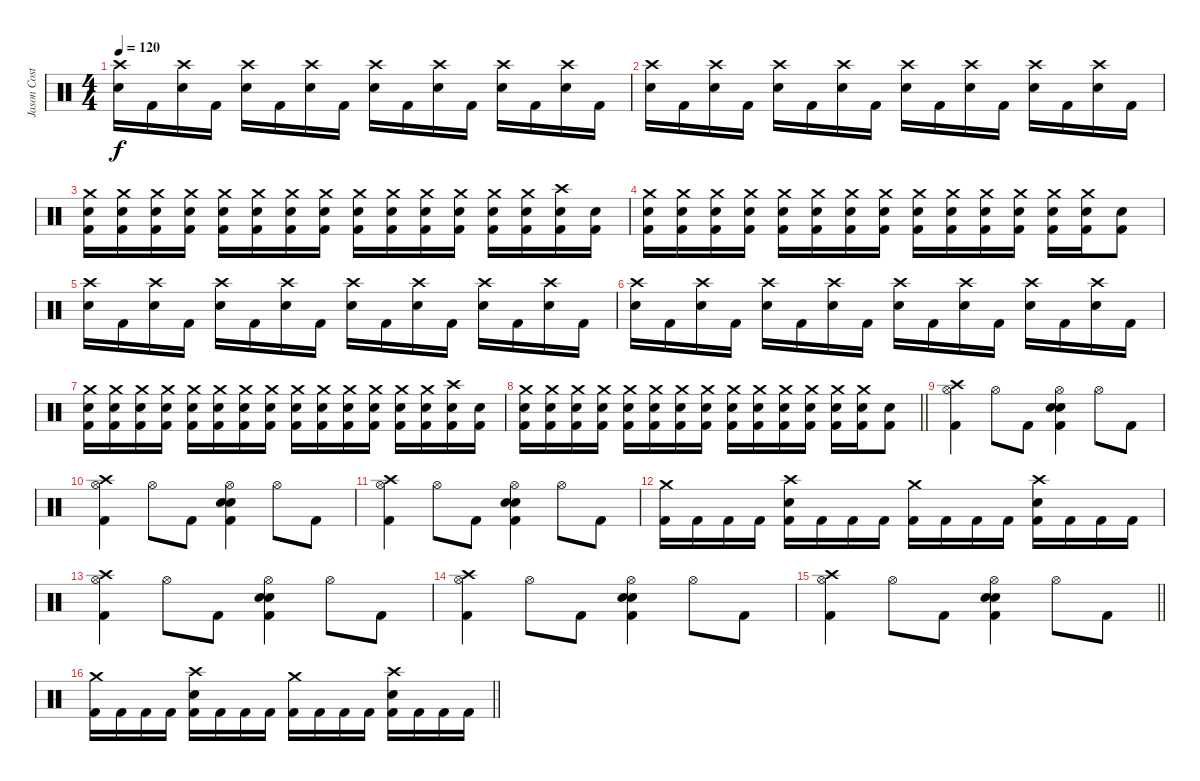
\track ("Jason Costa" "Jason Cost") {instrument percussion}
\staff {score}
\articulation defaults
\ts (4 4)
\section ("" "")
\tempo 120
\clef neutral
\ks c
("Crash high (hit)" "Electric Snare (hit)").16{dy f} "Kick (hit) 2".16 ("Crash high (hit)" "Electric Snare (hit)").16 "Kick (hit) 2".16 ("Crash high (hit)" "Electric Snare (hit)").16 "Kick (hit) 2".16 ("Crash high (hit)" "Electric Snare (hit)").16 "Kick (hit) 2".16 ("Crash high (hit)" "Electric Snare (hit)").16 "Kick (hit) 2".16 ("Crash high (hit)" "Electric Snare (hit)").16 "Kick (hit) 2".16 ("Crash high (hit)" "Electric Snare (hit)").16 "Kick (hit) 2".16 ("Crash high (hit)" "Electric Snare (hit)").16 "Kick (hit) 2".16 |
("Crash high (hit)" "Electric Snare (hit)").16 "Kick (hit) 2".16 ("Crash high (hit)" "Electric Snare (hit)").16 "Kick (hit) 2".16 ("Crash high (hit)" "Electric Snare (hit)").16 "Kick (hit) 2".16 ("Crash high (hit)" "Electric Snare (hit)").16 "Kick (hit) 2".16 ("Crash high (hit)" "Electric Snare (hit)").16 "Kick (hit) 2".16 ("Crash high (hit)" "Electric Snare (hit)").16 "Kick (hit) 2".16 ("Crash high (hit)" "Electric Snare (hit)").16 "Kick (hit) 2".16 ("Crash high (hit)" "Electric Snare (hit)").16 "Kick (hit) 2".16 |
("Crash medium (hit)" "Electric Snare (hit)" "Kick (hit) 2").16 ("Crash medium (hit)" "Electric Snare (hit)" "Kick (hit) 2").16 ("Crash medium (hit)" "Electric Snare (hit)" "Kick (hit) 2").16 ("Crash medium (hit)" "Electric Snare (hit)" "Kick (hit) 2").16 ("Crash medium (hit)" "Electric Snare (hit)" "Kick (hit) 2").16 ("Crash medium (hit)" "Electric Snare (hit)" "Kick (hit) 2").16 ("Crash medium (hit)" "Electric Snare (hit)" "Kick (hit) 2").16 ("Crash medium (hit)" "Electric Snare (hit)" "Kick (hit) 2").16 ("Crash medium (hit)" "Electric Snare (hit)" "Kick (hit) 2").16 ("Crash medium (hit)" "Electric Snare (hit)" "Kick (hit) 2").16 ("Crash medium (hit)" "Electric Snare (hit)" "Kick (hit) 2").16 ("Crash medium (hit)" "Electric Snare (hit)" "Kick (hit) 2").16 ("Crash medium (hit)" "Electric Snare (hit)" "Kick (hit) 2").16 ("Crash medium (hit)" "Electric Snare (hit)" "Kick (hit) 2").16 ("Crash high (hit)" "Electric Snare (hit)" "Kick (hit) 2").16 ("Electric Snare (hit)" "Kick (hit) 2").16 |
("Crash medium (hit)" "Electric Snare (hit)" "Kick (hit) 2").16 ("Crash medium (hit)" "Electric Snare (hit)" "Kick (hit) 2").16 ("Crash medium (hit)" "Electric Snare (hit)" "Kick (hit) 2").16 ("Crash medium (hit)" "Electric Snare (hit)" "Kick (hit) 2").16 ("Crash medium (hit)" "Electric Snare (hit)" "Kick (hit) 2").16 ("Crash medium (hit)" "Electric Snare (hit)" "Kick (hit) 2").16 ("Crash medium (hit)" "Electric Snare (hit)" "Kick (hit) 2").16 ("Crash medium (hit)" "Electric Snare (hit)" "Kick (hit) 2").16 ("Crash medium (hit)" "Electric Snare (hit)" "Kick (hit) 2").16 ("Crash medium (hit)" "Electric Snare (hit)" "Kick (hit) 2").16 ("Crash medium (hit)" "Electric Snare (hit)" "Kick (hit) 2").16 ("Crash medium (hit)" "Electric Snare (hit)" "Kick (hit) 2").16 ("Crash medium (hit)" "Electric Snare (hit)" "Kick (hit) 2").16 ("Crash medium (hit)" "Electric Snare (hit)" "Kick (hit) 2").16 ("Electric Snare (hit)" "Kick (hit) 2").8 |
("Crash high (hit)" "Electric Snare (hit)").16 "Kick (hit) 2".16 ("Crash high (hit)" "Electric Snare (hit)").16 "Kick (hit) 2".16 ("Crash high (hit)" "Electric Snare (hit)").16 "Kick (hit) 2".16 ("Crash high (hit)" "Electric Snare (hit)").16 "Kick (hit) 2".16 ("Crash high (hit)" "Electric Snare (hit)").16 "Kick (hit) 2".16 ("Crash high (hit)" "Electric Snare (hit)").16 "Kick (hit) 2".16 ("Crash high (hit)" "Electric Snare (hit)").16 "Kick (hit) 2".16 ("Crash high (hit)" "Electric Snare (hit)").16 "Kick (hit) 2".16 |
("Crash high (hit)" "Electric Snare (hit)").16 "Kick (hit) 2".16 ("Crash high (hit)" "Electric Snare (hit)").16 "Kick (hit) 2".16 ("Crash high (hit)" "Electric Snare (hit)").16 "Kick (hit) 2".16 ("Crash high (hit)" "Electric Snare (hit)").16 "Kick (hit) 2".16 ("Crash high (hit)" "Electric Snare (hit)").16 "Kick (hit) 2".16 ("Crash high (hit)" "Electric Snare (hit)").16 "Kick (hit) 2".16 ("Crash high (hit)" "Electric Snare (hit)").16 "Kick (hit) 2".16 ("Crash high (hit)" "Electric Snare (hit)").16 "Kick (hit) 2".16 |
("Crash medium (hit)" "Electric Snare (hit)" "Kick (hit) 2").16 ("Crash medium (hit)" "Electric Snare (hit)" "Kick (hit) 2").16 ("Crash medium (hit)" "Electric Snare (hit)" "Kick (hit) 2").16 ("Crash medium (hit)" "Electric Snare (hit)" "Kick (hit) 2").16 ("Crash medium (hit)" "Electric Snare (hit)" "Kick (hit) 2").16 ("Crash medium (hit)" "Electric Snare (hit)" "Kick (hit) 2").16 ("Crash medium (hit)" "Electric Snare (hit)" "Kick (hit) 2").16 ("Crash medium (hit)" "Electric Snare (hit)" "Kick (hit) 2").16 ("Crash medium (hit)" "Electric Snare (hit)" "Kick (hit) 2").16 ("Crash medium (hit)" "Electric Snare (hit)" "Kick (hit) 2").16 ("Crash medium (hit)" "Electric Snare (hit)" "Kick (hit) 2").16 ("Crash medium (hit)" "Electric Snare (hit)" "Kick (hit) 2").16 ("Crash medium (hit)" "Electric Snare (hit)" "Kick (hit) 2").16 ("Crash medium (hit)" "Electric Snare (hit)" "Kick (hit) 2").16 ("Crash high (hit)" "Electric Snare (hit)" "Kick (hit) 2").16 ("Electric Snare (hit)" "Kick (hit) 2").16 |
\barLineRight lightlight
("Crash medium (hit)" "Electric Snare (hit)" "Kick (hit) 2").16 ("Crash medium (hit)" "Electric Snare (hit)" "Kick (hit) 2").16 ("Crash medium (hit)" "Electric Snare (hit)" "Kick (hit) 2").16 ("Crash medium (hit)" "Electric Snare (hit)" "Kick (hit) 2").16 ("Crash medium (hit)" "Electric Snare (hit)" "Kick (hit) 2").16 ("Crash medium (hit)" "Electric Snare (hit)" "Kick (hit) 2").16 ("Crash medium (hit)" "Electric Snare (hit)" "Kick (hit) 2").16 ("Crash medium (hit)" "Electric Snare (hit)" "Kick (hit) 2").16 ("Crash medium (hit)" "Electric Snare (hit)" "Kick (hit) 2").16 ("Crash medium (hit)" "Electric Snare (hit)" "Kick (hit) 2").16 ("Crash medium (hit)" "Electric Snare (hit)" "Kick (hit) 2").16 ("Crash medium (hit)" "Electric Snare (hit)" "Kick (hit) 2").16 ("Crash medium (hit)" "Electric Snare (hit)" "Kick (hit) 2").16 ("Crash medium (hit)" "Electric Snare (hit)" "Kick (hit) 2").16 ("Electric Snare (hit)" "Kick (hit) 2").8 |
\section ("" "")
("Crash high (hit)" "Hi-Hat (open)" "Kick (hit) 2").4 "Hi-Hat (open)".8 "Kick (hit) 2".8 ("Hi-Hat (open)" "Snare (hit) 2" "Electric Snare (hit)" "Kick (hit) 2").4 "Hi-Hat (open)".8 "Kick (hit) 2".8 |
("Crash high (hit)" "Hi-Hat (open)" "Kick (hit) 2").4 "Hi-Hat (open)".8 "Kick (hit) 2".8 ("Hi-Hat (open)" "Snare (hit) 2" "Electric Snare (hit)" "Kick (hit) 2").4 "Hi-Hat (open)".8 "Kick (hit) 2".8 |
("Crash high (hit)" "Hi-Hat (open)" "Kick (hit) 2").4 "Hi-Hat (open)".8 "Kick (hit) 2".8 ("Hi-Hat (open)" "Snare (hit) 2" "Electric Snare (hit)" "Kick (hit) 2").4 "Hi-Hat (open)".8 "Kick (hit) 2".8 |
("Crash medium (hit)" "Kick (hit) 2").16 "Kick (hit) 2".16 "Kick (hit) 2".16 "Kick (hit) 2".16 ("Crash high (hit)" "Snare (hit) 2" "Kick (hit) 2").16 "Kick (hit) 2".16 "Kick (hit) 2".16 "Kick (hit) 2".16 ("Crash medium (hit)" "Kick (hit) 2").16 "Kick (hit) 2".16 "Kick (hit) 2".16 "Kick (hit) 2".16 ("Crash high (hit)" "Snare (hit) 2" "Kick (hit) 2").16 "Kick (hit) 2".16 "Kick (hit) 2".16 "Kick (hit) 2".16 |
("Crash high (hit)" "Hi-Hat (open)" "Kick (hit) 2").4 "Hi-Hat (open)".8 "Kick (hit) 2".8 ("Hi-Hat (open)" "Snare (hit) 2" "Electric Snare (hit)" "Kick (hit) 2").4 "Hi-Hat (open)".8 "Kick (hit) 2".8 |
("Crash high (hit)" "Hi-Hat (open)" "Kick (hit) 2").4 "Hi-Hat (open)".8 "Kick (hit) 2".8 ("Hi-Hat (open)" "Snare (hit) 2" "Electric Snare (hit)" "Kick (hit) 2").4 "Hi-Hat (open)".8 "Kick (hit) 2".8 |
\barLineRight lightlight
("Crash high (hit)" "Hi-Hat (open)" "Kick (hit) 2").4 "Hi-Hat (open)".8 "Kick (hit) 2".8 ("Hi-Hat (open)" "Snare (hit) 2" "Electric Snare (hit)" "Kick (hit) 2").4 "Hi-Hat (open)".8 "Kick (hit) 2".8 |
\section ("" "")
\barLineRight lightlight
("Crash medium (hit)" "Kick (hit) 2").16 "Kick (hit) 2".16 "Kick (hit) 2".16 "Kick (hit) 2".16 ("Crash high (hit)" "Snare (hit) 2" "Kick (hit) 2").16 "Kick (hit) 2".16 "Kick (hit) 2".16 "Kick (hit) 2".16 ("Crash medium (hit)" "Kick (hit) 2").16 "Kick (hit) 2".16 "Kick (hit) 2".16 "Kick (hit) 2".16 ("Crash high (hit)" "Snare (hit) 2" "Kick (hit) 2").16 "Kick (hit) 2".16 "Kick (hit) 2".16 "Kick (hit) 2".16
